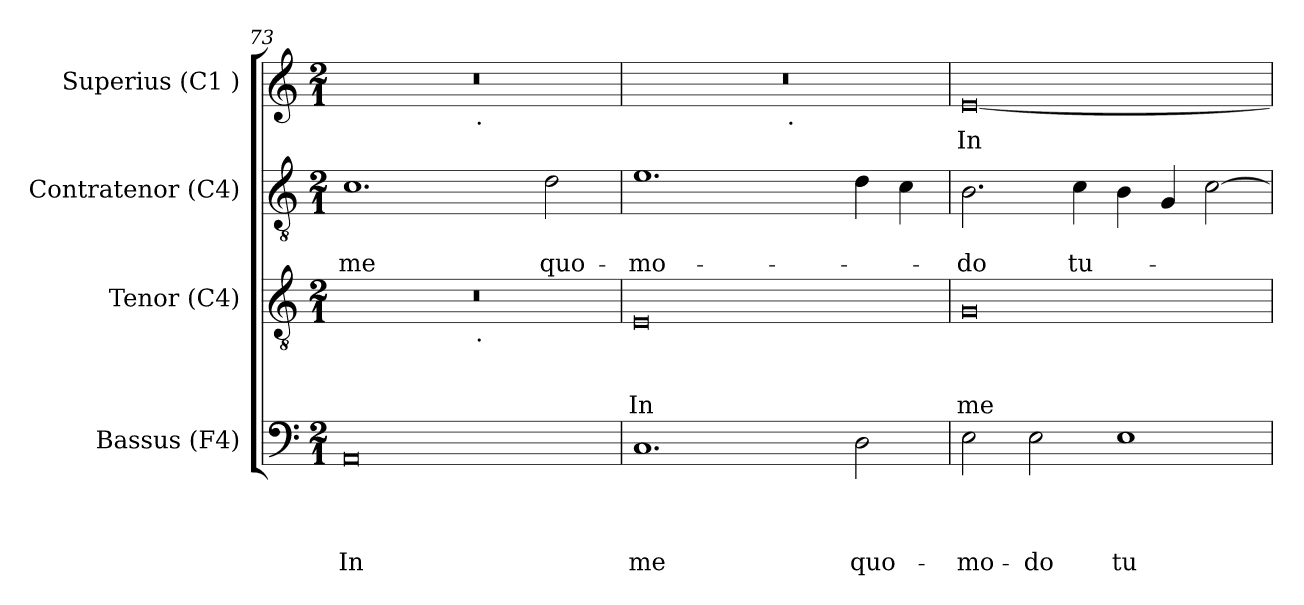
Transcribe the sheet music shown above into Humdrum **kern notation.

**kern	**text	**text	**text	**text	**kern	**text	**text	**text	**kern	**text	**text	**kern	**text
*part4	*part4	*part4	*part4	*part4	*part3	*part3	*part3	*part3	*part2	*part2	*part2	*part1	*part1
*staff4	*staff4	*staff4	*staff4	*staff4	*staff3	*staff3	*staff3	*staff3	*staff2	*staff2	*staff2	*staff1	*staff1
*I"Bassus (F4)	*	*	*	*	*I"Tenor (C4)	*	*	*	*I"Contratenor (C4)	*	*	*I"Superius (C1 )	*
*I'B.	*	*	*	*	*I'T.	*	*	*	*I'C.	*	*	*I'S.	*
*clefF4	*	*	*	*	*clefGv2	*	*	*	*clefGv2	*	*	*clefG2	*
*k[]	*	*	*	*	*k[]	*	*	*	*k[]	*	*	*k[]	*
*C:	*	*	*	*	*C:	*	*	*	*C:	*	*	*C:	*
*M2/1	*	*	*	*	*M2/1	*	*	*	*M2/1	*	*	*M2/1	*
=73	=73	=73	=73	=73	=73	=73	=73	=73	=73	=73	=73	=73	=73
!	!	!	!	!LO:LY:b	!	!	!	!	!	!	!LO:LY:b	!	!
*	*	*	*	*	*^	*	*	*	*	*	*	*^	*
0AA	.	.	.	In	0r	2ryy	.	.	.	1.c	.	me	0r	2ryy	.
.	.	.	.	.	.	4...ryy	.	.	.	.	.	.	.	4...ryy	.
!	!	!	!	!	!	!	!	!	!	!	!	!	!	!LO:TX:b:t=.	!
!	!	!	!	!	!	!LO:TX:b:t=.	!	!	!	!	!	!	!	!	!
.	.	.	.	.	.	1ryy	.	.	.	.	.	.	.	1ryy	.
!	!	!	!	!	!	!	!	!	!	!	!	!LO:LY:b	!	!	!
.	.	.	.	.	.	.	.	.	.	2d\	.	quo-	.	.	.
.	.	.	.	.	.	32ryy	.	.	.	.	.	.	.	32ryy	.
=74	=74	=74	=74	=74	=74	=74	=74	=74	=74	=74	=74	=74	=74	=74	=74
!	!	!	!	!LO:LY:b	!	!	!	!	!LO:LY:b	!	!	!LO:LY:b	!	!	!
*	*	*	*	*	*v	*v	*	*	*	*	*	*	*	*	*
1.C	.	.	.	me	0E	.	.	In	1.e	.	-mo-	0r	2ryy	.
.	.	.	.	.	.	.	.	.	.	.	.	.	4ryy	.
.	.	.	.	.	.	.	.	.	.	.	.	.	8...ryy	.
!	!	!	!	!	!	!	!	!	!	!	!	!	!LO:TX:b:t=.	!
.	.	.	.	.	.	.	.	.	.	.	.	.	1ryy	.
!	!	!	!	!LO:LY:b	!	!	!	!	!	!	!	!	!	!
2D\	.	.	.	quo-	.	.	.	.	4d\	.	.	.	.	.
.	.	.	.	.	.	.	.	.	4c\	.	.	.	.	.
.	.	.	.	.	.	.	.	.	.	.	.	.	64ryy	.
=75	=75	=75	=75	=75	=75	=75	=75	=75	=75	=75	=75	=75	=75	=75
!	!	!	!	!LO:LY:b	!	!	!	!LO:LY:b	!	!	!LO:LY:b	!	!	!LO:LY:b
*	*	*	*	*	*	*	*	*	*	*	*	*v	*v	*
2E\	.	.	.	-mo-	0G	.	.	me	2.B\	.	-do	[<0e	In
!	!	!	!	!LO:LY:b	!	!	!	!	!	!	!	!	!
2E\	.	.	.	-do	.	.	.	.	.	.	.	.	.
!	!	!	!	!	!	!	!	!	!	!	!LO:LY:b	!	!
.	.	.	.	.	.	.	.	.	4c\	.	tu-	.	.
!	!	!	!	!LO:LY:b	!	!	!	!	!	!	!	!	!
1E	.	.	.	tu-	.	.	.	.	4B\	.	.	.	.
.	.	.	.	.	.	.	.	.	4G/	.	.	.	.
.	.	.	.	.	.	.	.	.	[>2c\	.	.	.	.
=	=	=	=	=	=	=	=	=	=	=	=	=	=
*-	*-	*-	*-	*-	*-	*-	*-	*-	*-	*-	*-	*-	*-
